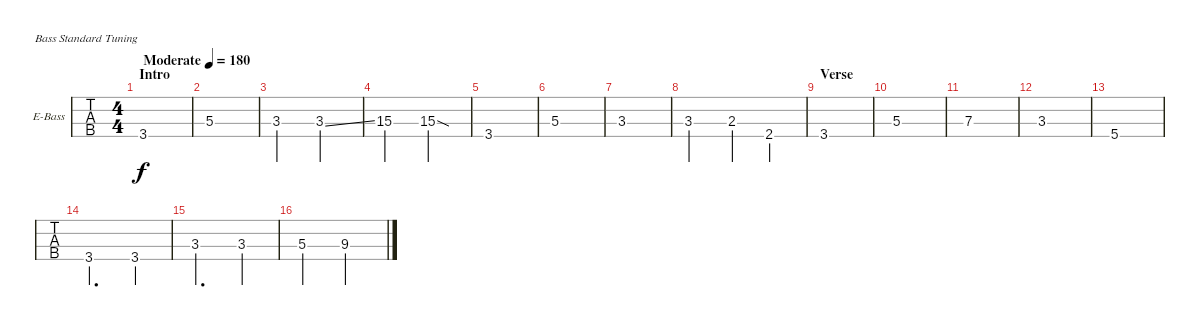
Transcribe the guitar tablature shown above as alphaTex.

\bracketExtendMode groupsimilarinstruments
\firstSystemTrackNameOrientation horizontal
\otherSystemsTrackNameOrientation horizontal
\track ("Electric Bass" "E-Bass") {instrument electricbassfinger}
\staff {tabs}
\tuning (G2 D2 A1 E1)
\ts (4 4)
\beaming (8 2 2 2 2)
\section ("" "Intro")
\tempo (180 "Moderate")
\clef f4
\ks c
3.4.1{dy f instrument electricbassfinger} |
5.3.1 |
3.3.2 3.3{ss}.2 |
15.3.2 15.3{sod}.2 |
3.4.1 |
5.3.1 |
3.3.1 |
3.3.2 2.3.4 2.4.4 |
\section ("" "Verse")
3.4.1 |
5.3.1 |
7.3.1 |
3.3.1 |
5.4.1 |
3.4.2{d} 3.4.4 |
3.3.2{d} 3.3.4 |
5.3.2 9.3.2
